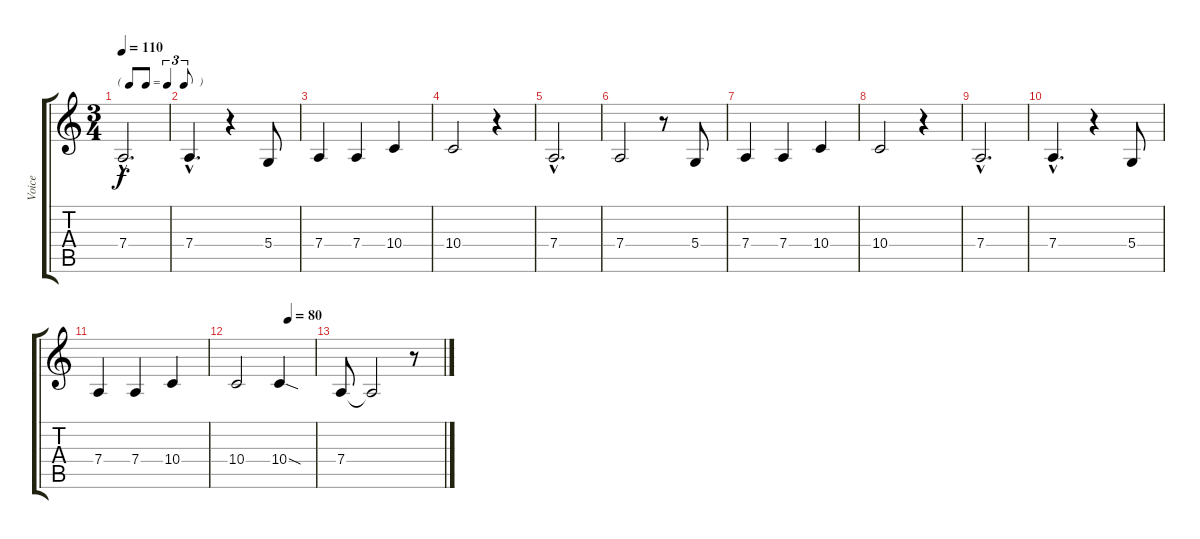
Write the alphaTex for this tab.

\track ("Voice" "Voice") {instrument lead6voice}
\staff {score tabs}
\tuning (E4 B3 G3 D3 A2 E2) {hide}
\ts (3 4)
\tf triplet8th
\tempo 110
\clef g2
\ks c
7.4{hac}.2{d dy f} |
7.4{hac}.4{d} r.4 5.4.8 |
7.4.4 7.4.4 10.4.4 |
10.4.2 r.4 |
7.4{hac}.2{d} |
7.4.2 r.8 5.4.8 |
7.4.4 7.4.4 10.4.4 |
10.4.2 r.4 |
7.4{hac}.2{d} |
7.4{hac}.4{d} r.4 5.4.8 |
7.4.4 7.4.4 10.4.4 |
\tempo (80 0.6666666666666666)
10.4.2 10.4{sod}.4 |
7.4.8 7.4{t}.2{volume 0} r.8
